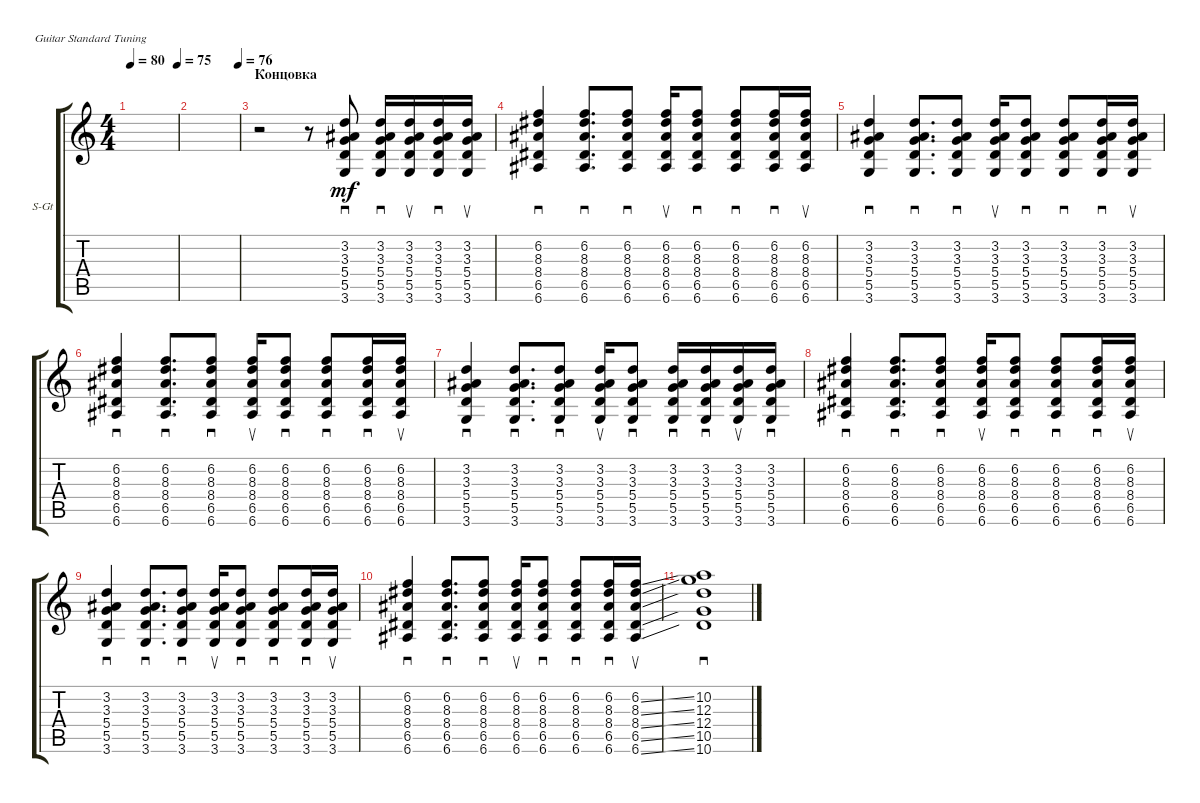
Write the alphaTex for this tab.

\defaultSystemsLayout 4
\bracketExtendMode groupsimilarinstruments
\firstSystemTrackNameOrientation horizontal
\otherSystemsTrackNameOrientation horizontal
\track ("Steel Rithm Guitar" "S-Gt") {instrument acousticguitarsteel}
\staff {score tabs}
\tuning (E4 B3 G3 D3 A2 E2)
\ts (4 4)
\tempo 80
\tempo (75 1)
\clef g2
\ks c
|
\tempo (76 0.99375)
|
\section ("" "Концовка")
r.2 r.8 (3.6 5.5 5.4 3.3 3.2).8{sd dy mf} (5.5 5.4 3.3 3.2 3.6).16{sd} (5.5 5.4 3.3 3.2 3.6).16{su} (5.5 5.4 3.3 3.2 3.6).16{sd} (5.5 5.4 3.3 3.2 3.6).16{su} |
(6.5 8.4 8.3 6.2 6.6).4{sd} (6.5 8.4 8.3 6.2 6.6).8{d sd} (6.5 8.4 8.3 6.2 6.6).8{sd} (6.5 8.4 8.3 6.2 6.6).16{su} (6.5 8.4 8.3 6.2 6.6).8{sd} (6.5 8.4 8.3 6.2 6.6).8{sd} (6.5 8.4 8.3 6.2 6.6).16{sd} (6.5 8.4 8.3 6.2 6.6).16{su} |
(5.5 5.4 3.3 3.2 3.6).4{sd} (5.5 5.4 3.3 3.2 3.6).8{d sd} (5.5 5.4 3.3 3.2 3.6).8{sd} (5.5 5.4 3.3 3.2 3.6).16{su} (5.5 5.4 3.3 3.2 3.6).8{sd} (5.5 5.4 3.3 3.2 3.6).8{sd} (5.5 5.4 3.3 3.2 3.6).16{sd} (5.5 5.4 3.3 3.2 3.6).16{su} |
(6.5 8.4 8.3 6.2 6.6).4{sd} (6.5 8.4 8.3 6.2 6.6).8{d sd} (6.5 8.4 8.3 6.2 6.6).8{sd} (6.5 8.4 8.3 6.2 6.6).16{su} (6.5 8.4 8.3 6.2 6.6).8{sd} (6.5 8.4 8.3 6.2 6.6).8{sd} (6.5 8.4 8.3 6.2 6.6).16{sd} (6.5 8.4 8.3 6.2 6.6).16{su} |
(5.5 5.4 3.3 3.2 3.6).4{sd} (5.5 5.4 3.3 3.2 3.6).8{d sd} (5.5 5.4 3.3 3.2 3.6).8{sd} (5.5 5.4 3.3 3.2 3.6).16{su} (5.5 5.4 3.3 3.2 3.6).8{sd} (5.5 5.4 3.3 3.2 3.6).16{sd} (5.5 5.4 3.3 3.2 3.6).16{sd} (5.5 5.4 3.3 3.2 3.6).16{su} (5.5 5.4 3.3 3.2 3.6).16{sd} |
(6.5 8.4 8.3 6.2 6.6).4{sd} (6.5 8.4 8.3 6.2 6.6).8{d sd} (6.5 8.4 8.3 6.2 6.6).8{sd} (6.5 8.4 8.3 6.2 6.6).16{su} (6.5 8.4 8.3 6.2 6.6).8{sd} (6.5 8.4 8.3 6.2 6.6).8{sd} (6.5 8.4 8.3 6.2 6.6).16{sd} (6.5 8.4 8.3 6.2 6.6).16{su} |
(5.5 5.4 3.3 3.2 3.6).4{sd} (5.5 5.4 3.3 3.2 3.6).8{d sd} (5.5 5.4 3.3 3.2 3.6).8{sd} (5.5 5.4 3.3 3.2 3.6).16{su} (5.5 5.4 3.3 3.2 3.6).8{sd} (5.5 5.4 3.3 3.2 3.6).8{sd} (5.5 5.4 3.3 3.2 3.6).16{sd} (5.5 5.4 3.3 3.2 3.6).16{su} |
(6.5 8.4 8.3 6.2 6.6).4{sd} (6.5 8.4 8.3 6.2 6.6).8{d sd} (6.5 8.4 8.3 6.2 6.6).8{sd} (6.5 8.4 8.3 6.2 6.6).16{su} (6.5 8.4 8.3 6.2 6.6).8{sd} (6.5 8.4 8.3 6.2 6.6).8{sd} (6.5 8.4 8.3 6.2 6.6).16{sd} (6.5{ss} 8.4{ss} 8.3{ss} 6.2{ss} 6.6{ss}).16{su} |
(10.5 12.4 12.3 10.2 10.6).1{sd}
